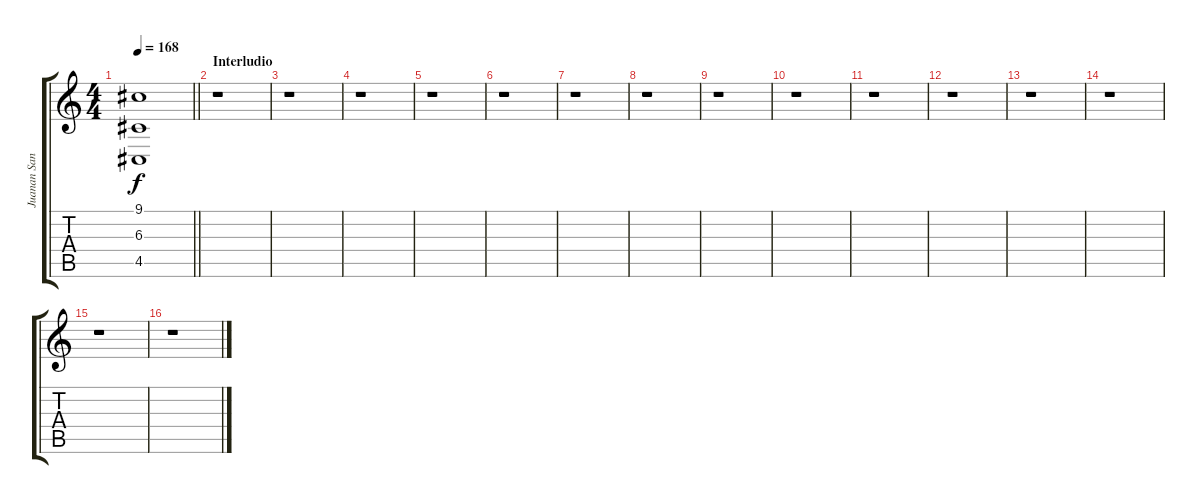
\track ("Juanan San Martín" "Juanan San") {instrument choiraahs}
\staff {score tabs}
\tuning (E4 B3 G3 D3 A2 E2) {hide}
\ts (4 4)
\tempo 168
\clef g2
\barLineRight lightlight
\ks c
(9.1{t} 6.3{t} 4.5{t}).1{dy f} |
\section ("" "Interludio")
r.1 |
r.1 |
r.1 |
r.1 |
r.1 |
r.1 |
r.1 |
r.1 |
r.1 |
r.1 |
r.1 |
r.1 |
r.1 |
r.1 |
r.1
